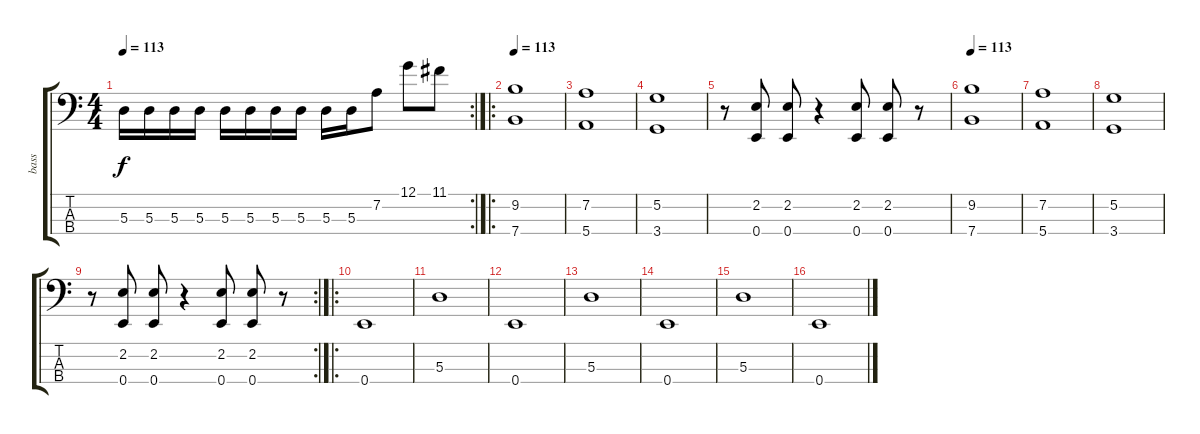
\track ("bass" "bass") {instrument electricbassfinger}
\staff {score tabs}
\tuning (G2 D2 A1 E1) {hide}
\rc 2
\ts (4 4)
\tempo 113
\clef f4
\ks c
5.3.16{dy f} 5.3.16 5.3.16 5.3.16 5.3.16 5.3.16 5.3.16 5.3.16 5.3.16 5.3.16 7.2.8 12.1.8 11.1.8 |
\ro
\tempo 113
(9.2 7.4).1 |
(7.2 5.4).1 |
(5.2 3.4).1 |
r.8 (2.2 0.4).8 (2.2 0.4).8 r.4 (2.2 0.4).8 (2.2 0.4).8 r.8 |
\tempo 113
(9.2 7.4).1 |
(7.2 5.4).1 |
(5.2 3.4).1 |
\rc 2
r.8 (2.2 0.4).8 (2.2 0.4).8 r.4 (2.2 0.4).8 (2.2 0.4).8 r.8 |
\ro
0.4.1 |
5.3.1 |
0.4.1 |
5.3.1 |
0.4.1 |
5.3.1 |
0.4.1
